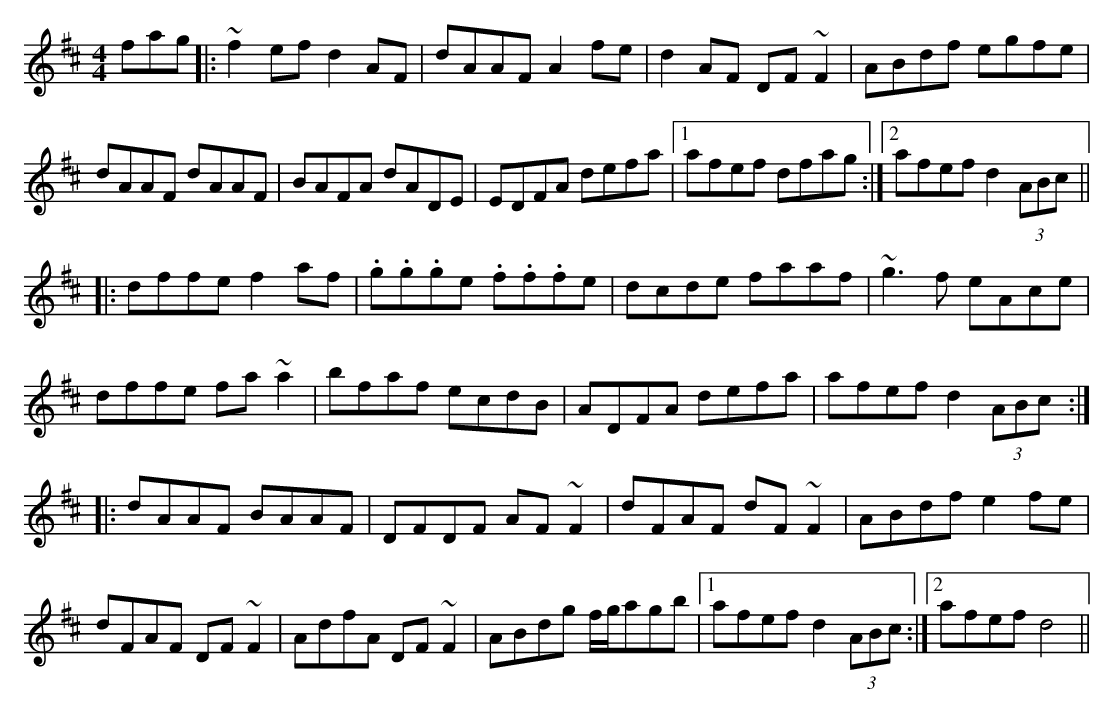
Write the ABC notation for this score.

X:1
M:4/4
K:D
fag|:~f2ef d2AF|dAAF A2fe|d2AF DF~F2|ABdf egfe|
dAAF dAAF|BAFA dADE|EDFA defa|1 afef dfag:|2 afef d2(3ABc||
|:dffe f2af|.g.g.ge .f.f.fe|dcde faaf|~g3f eAce|
dffe fa~a2|bfaf ecdB|ADFA defa|afef d2(3ABc:|
|:dAAF BAAF|DFDF AF~F2|dFAF dF~F2|ABdf e2fe|
dFAF DF~F2|AdfA DF~F2|ABdg f/g/agb|1 afef d2(3ABc:|2 afef d4||
